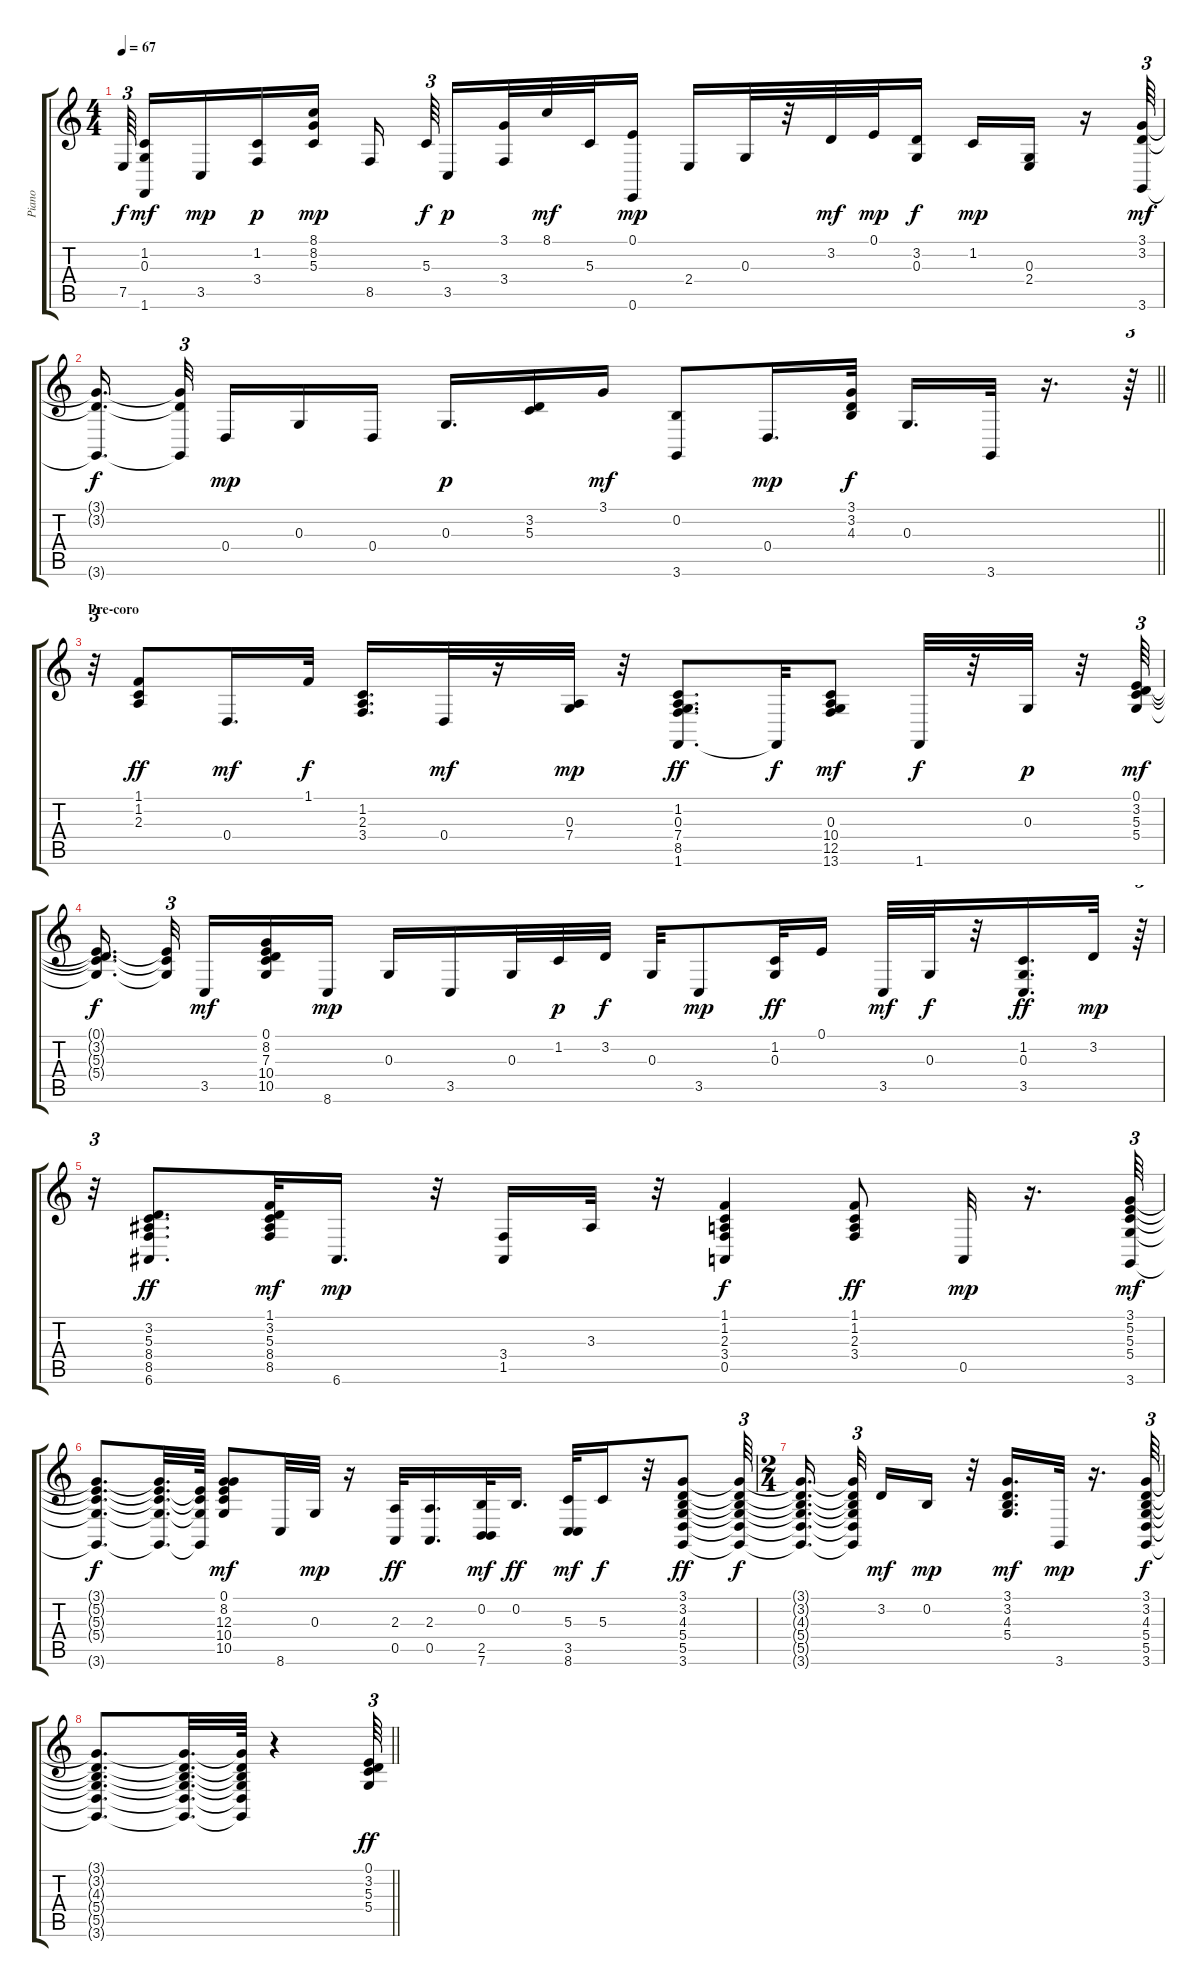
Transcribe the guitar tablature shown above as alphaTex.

\track ("Piano" "Piano") {instrument acousticgrandpiano}
\staff {score tabs}
\tuning (E4 B3 G3 D3 A2 E2) {hide}
\ts (4 4)
\tempo 67
\clef g2
\ks c
7.5{t}.64{tu (3 2) dy f beam splitsecondary} (1.2 0.3 1.6).16{dy mf} 3.5.16{dy mp} (1.2 3.4).16{dy p} (8.1 8.2 5.3).16{dy mp} 8.5.16{beam splitsecondary} 5.3.64{tu (3 2) dy f beam splitsecondary} 3.5.16{dy p} (3.1 3.4).32 8.1.32{dy mf} 5.3.32 (0.1 0.6).16{dy mp} 2.4.16 0.3.32 r.32 3.2.32{dy mf} 0.1.32{dy mp} (3.2 0.3).16{dy f} 1.2.16{dy mp} (0.3 2.4).16 r.16 (3.1 3.2 3.6).64{tu (3 2) dy mf} |
\barLineRight lightlight
(3.1{t} 3.2{t} 3.6{t}).16{d dy f beam splitsecondary} (3.1{t} 3.2{t} 3.6{t}).32{tu (3 2) beam splitsecondary} 0.4.16{dy mp} 0.3.16 0.4.16 0.3.16{d dy p} (3.2 5.3).16 3.1.16{dy mf} (0.2 3.6).8 0.4.16{d dy mp} (3.1 3.2 4.3).32{dy f} 0.3.16{d} 3.6.32 r.16{d} r.64{tu (3 2)} |
\section ("" "Pre-coro")
r.32{tu (3 2)} (1.1 1.2 2.3).8{dy ff} 0.4.16{d dy mf} 1.1.32{dy f} (1.2 2.3 3.4).16{d} 0.4.32{dy mf} r.16 (0.3 7.4).32{dy mp} r.32 (1.2 0.3 7.4 8.5 1.6).8{d dy ff} 1.6{t}.32{dy f} (0.3 10.4 12.5 13.6).8{dy mf} 1.6.32{dy f} r.32 0.3.32{dy p} r.32 (0.1 3.2 5.3 5.4).64{tu (3 2) dy mf} |
(0.1{t} 3.2{t} 5.3{t} 5.4{t}).16{d dy f beam splitsecondary} (0.1{t} 5.3{t} 5.4{t}).32{tu (3 2) beam splitsecondary} 3.5.16{dy mf} (0.1 8.2 7.3 10.4 10.5).16 8.6.16{dy mp} 0.3.16 3.5.16 0.3.32 1.2.32{dy p} 3.2.32{dy f} 0.3.32 3.5.8{dy mp} (1.2 0.3).32{dy ff} 0.1.16 3.5.32{dy mf} 0.3.32{dy f} r.32 (1.2 0.3 3.5).16{d dy ff} 3.2.32{dy mp} r.64{tu (3 2)} |
r.32{tu (3 2)} (3.2 5.3 8.4 8.5 6.6).8{d dy ff} (1.1 3.2 5.3 8.4 8.5).32{dy mf} 6.6.16{d dy mp} r.32 (3.4 1.5).16 3.3.32 r.32 (1.1 1.2 2.3 3.4 0.5).4{dy f} (1.1 1.2 2.3 3.4).8{dy ff} 0.5.32{dy mp} r.16{d} (3.1 5.2 5.3 5.4 3.6).64{tu (3 2) dy mf} |
(3.1{t} 5.2{t} 5.3{t} 5.4{t} 3.6{t}).8{d dy f} (3.1{t} 5.2{t} 5.3{t} 5.4{t} 3.6{t}).32{d} (5.2{t} 5.3{t} 5.4{t} 3.6{t}).64 (0.1 8.2 12.3 10.4 10.5).8{dy mf} 8.6.32 0.3.32{dy mp} r.16 (2.3 0.5).32{dy ff} (2.3 0.5).16{d} (0.2 2.5 7.6).32{dy mf} 0.2.16{d dy ff} (5.3 3.5 8.6).32{dy mf} 5.3.16{dy f} r.32 (3.1 3.2 4.3 5.4 5.5 3.6).8{dy ff} (3.1{t} 3.2{t} 4.3{t} 5.4{t} 5.5{t} 3.6{t}).64{tu (3 2) dy f} |
\ts (2 4)
(3.1{t} 3.2{t} 4.3{t} 5.4{t} 5.5{t} 3.6{t}).16{d beam splitsecondary} (3.1{t} 3.2{t} 4.3{t} 5.4{t} 5.5{t} 3.6{t}).32{tu (3 2) beam splitsecondary} 3.2.16{dy mf} 0.2.16{dy mp} r.32 (3.1 3.2 4.3 5.4).16{d dy mf} 3.6.32{dy mp} r.16{d} (3.1 3.2 4.3 5.4 5.5 3.6).64{tu (3 2) dy f} |
\barLineRight lightlight
(3.1{t} 3.2{t} 4.3{t} 5.4{t} 5.5{t} 3.6{t}).8{d} (3.1{t} 3.2{t} 4.3{t} 5.4{t} 5.5{t} 3.6{t}).32{d} (3.1{t} 3.2{t} 4.3{t} 5.4{t} 5.5{t} 3.6{t}).64 r.4 (0.1 3.2 5.3 5.4).64{tu (3 2) dy ff}
